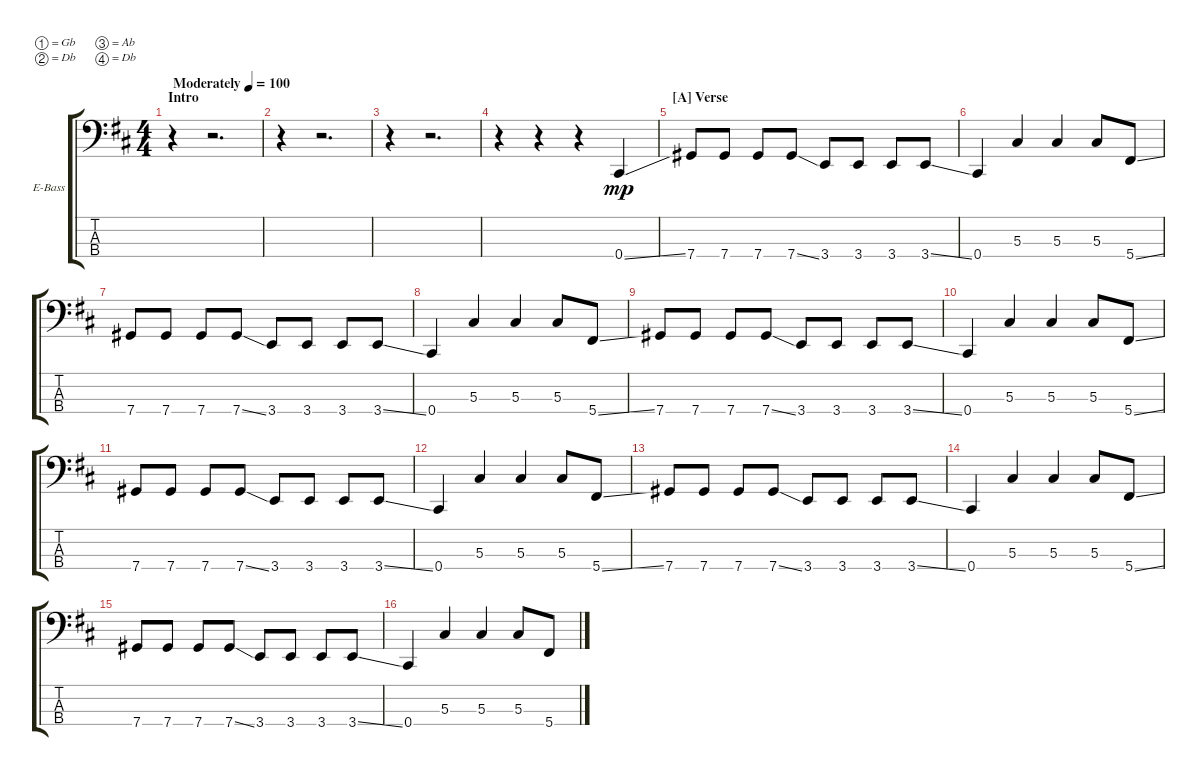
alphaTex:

\defaultSystemsLayout 4
\bracketExtendMode groupsimilarinstruments
\firstSystemTrackNameOrientation horizontal
\otherSystemsTrackNameOrientation horizontal
\track (" Bass" "E-Bass") {instrument electricbassfinger}
\staff {score tabs}
\tuning (Gb2 Db2 Ab1 Db1)
\ts (4 4)
\section ("" "Intro")
\tempo (100 "Moderately")
\clef f4
\scale
1.09332
\ks d
r.4{dy mp instrument electricbassfinger} r.2{d} |
\scale
0.906684 r.4 r.2{d} |
\scale
1.06305 r.4 r.2{d} |
\scale
0.936948 r.4 r.4 r.4 0.4{ss}.4 |
\section ("A" "Verse")
\scale
1.06305 7.4.8 7.4.8 7.4.8 7.4{ss}.8 3.4.8 3.4.8 3.4.8 3.4{ss}.8 |
\scale
0.936948 0.4.4 5.3.4 5.3.4 5.3.8 5.4{ss}.8 |
\scale
1.06305 7.4.8 7.4.8 7.4.8 7.4{ss}.8 3.4.8 3.4.8 3.4.8 3.4{ss}.8 |
\scale
0.936948 0.4.4 5.3.4 5.3.4 5.3.8 5.4{ss}.8 |
\scale
1.06305 7.4.8 7.4.8 7.4.8 7.4{ss}.8 3.4.8 3.4.8 3.4.8 3.4{ss}.8 |
\scale
0.936948 0.4.4 5.3.4 5.3.4 5.3.8 5.4{ss}.8 |
\scale
1.06305 7.4.8 7.4.8 7.4.8 7.4{ss}.8 3.4.8 3.4.8 3.4.8 3.4{ss}.8 |
\scale
0.936948 0.4.4 5.3.4 5.3.4 5.3.8 5.4{ss}.8 |
\scale
1.06305 7.4.8 7.4.8 7.4.8 7.4{ss}.8 3.4.8 3.4.8 3.4.8 3.4{ss}.8 |
\scale
0.936948 0.4.4 5.3.4 5.3.4 5.3.8 5.4{ss}.8 |
\scale
1.06305 7.4.8 7.4.8 7.4.8 7.4{ss}.8 3.4.8 3.4.8 3.4.8 3.4{ss}.8 |
\scale
0.936948 0.4.4 5.3.4 5.3.4 5.3.8 5.4{ss}.8
